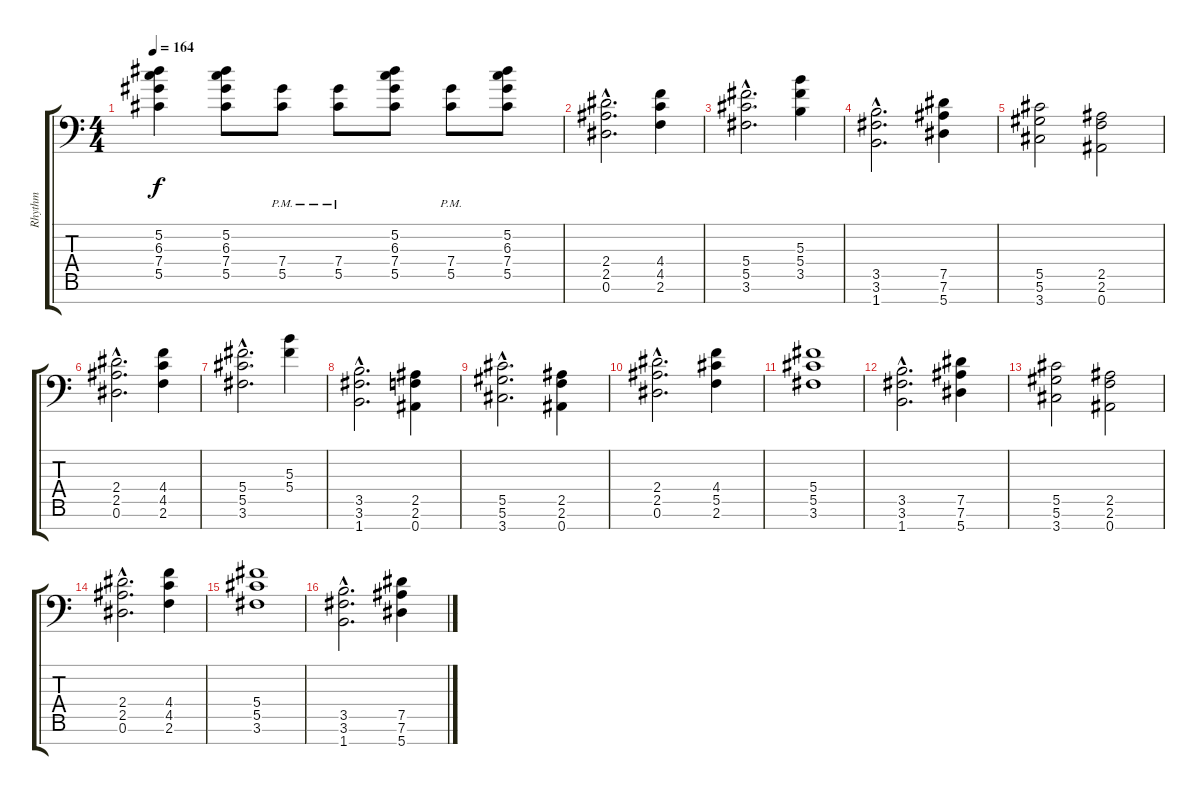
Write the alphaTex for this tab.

\track ("Rhythm" "Rhythm") {instrument overdrivenguitar}
\staff {score tabs}
\tuning (Eb4 Bb3 Gb3 Db3 Ab2 Eb2 Bb1) {hide}
\ts (4 4)
\tempo 164
\clef f4
\ks c
(5.2 6.3 7.4 5.5).4{dy f} (5.2 6.3 7.4 5.5).8 (7.4{pm} 5.5{pm}).8 (7.4{pm} 5.5{pm}).8 (5.2 6.3 7.4 5.5).8 (7.4{pm} 5.5{pm}).8 (5.2 6.3 7.4 5.5).8 |
(2.4{hac} 2.5{hac} 0.6{hac}).2{d} (4.4 4.5 2.6).4 |
(5.4{hac} 5.5{hac} 3.6{hac}).2{d} (5.3 5.4 3.5).4 |
(3.5{hac} 3.6{hac} 1.7{hac}).2{d} (7.5 7.6 5.7).4 |
(5.5 5.6 3.7).2 (2.5 2.6 0.7).2 |
(2.4{hac} 2.5{hac} 0.6{hac}).2{d} (4.4 4.5 2.6).4 |
(5.4{hac} 5.5{hac} 3.6{hac}).2{d} (5.3 5.4).4 |
(3.5{hac} 3.6{hac} 1.7{hac}).2{d} (2.5 2.6 0.7).4 |
(5.5{hac} 5.6{hac} 3.7{hac}).2{d} (2.5 2.6 0.7).4 |
(2.4{hac} 2.5{hac} 0.6{hac}).2{d} (4.4 5.5 2.6).4 |
(5.4 5.5 3.6).1 |
(3.5{hac} 3.6{hac} 1.7{hac}).2{d} (7.5 7.6 5.7).4 |
(5.5 5.6 3.7).2 (2.5 2.6 0.7).2 |
(2.4{hac} 2.5{hac} 0.6{hac}).2{d} (4.4 4.5 2.6).4 |
(5.4 5.5 3.6).1 |
(3.5{hac} 3.6{hac} 1.7{hac}).2{d} (7.5 7.6 5.7).4
